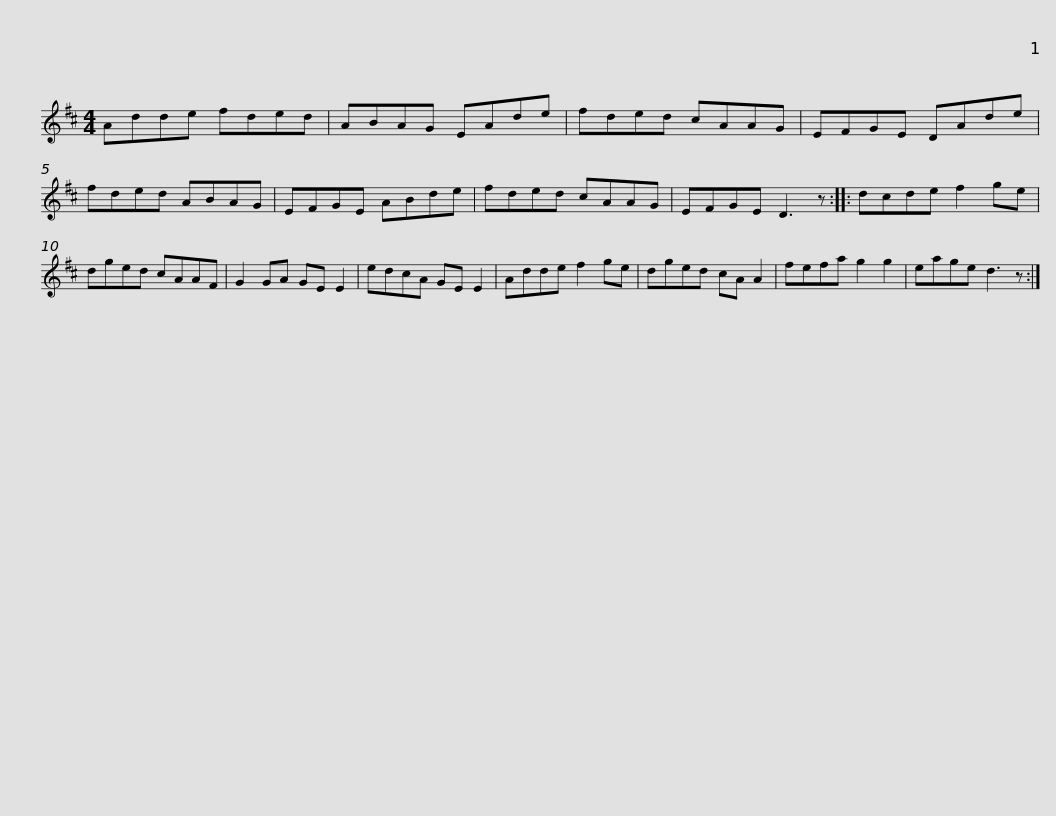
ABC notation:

X:1
L:1/8
M:4/4
I:linebreak $
K:D
V:1 treble
V:1
 Adde fded | ABAG EAde | fded cAAG | EFGE DAde | fded ABAG |$ %5
 EFGE ABde | fded cAAG | EFGE D3 z :: dcde f2 ge | dged cAAF | %10
 G2 GA GE E2 |$ edcA GE E2 | Adde f2 ge | dged cA A2 | fefa g2 g2 | %15
 eage d3 z :| %16
